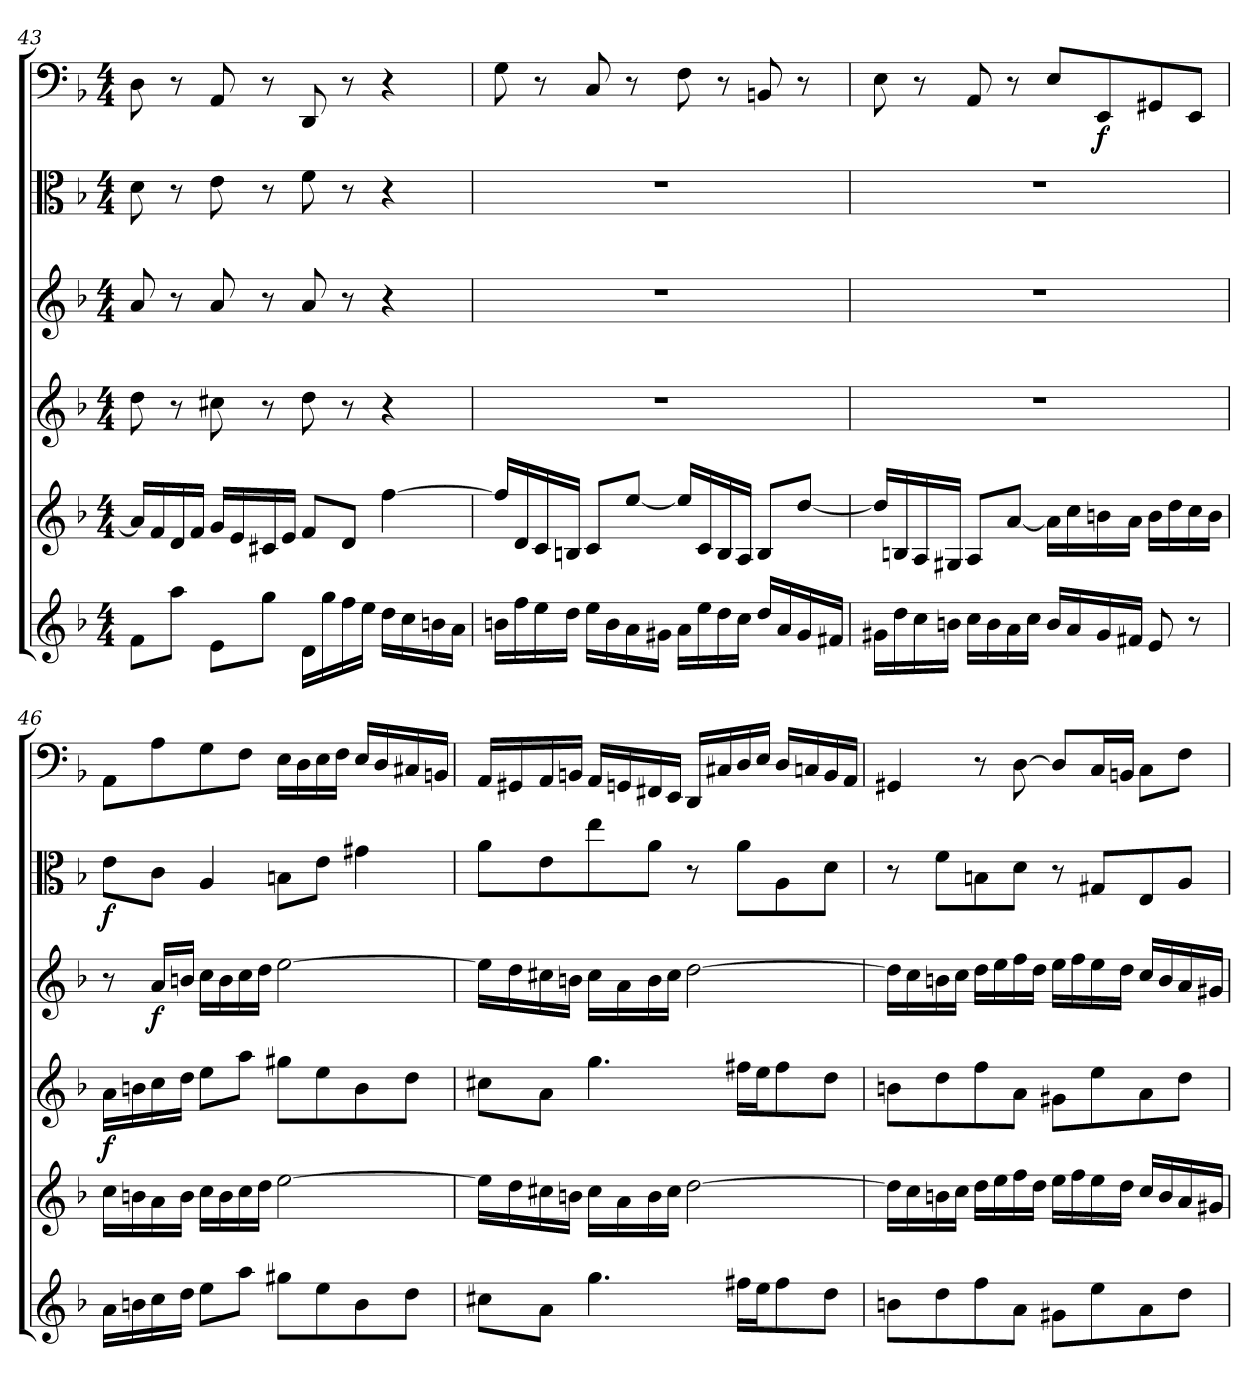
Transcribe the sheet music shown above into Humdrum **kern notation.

**kern	**kern	**kern	**dynam	**kern	**dynam	**kern	**dynam	**kern	**dynam
*part6	*part5	*part4	*part4	*part3	*part3	*part2	*part2	*part1	*part1
*staff6	*staff5	*staff4	*staff4	*staff3	*staff3	*staff2	*staff2	*staff1	*staff1
*clefG2	*clefG2	*clefG2	*	*clefG2	*	*clefC3	*	*clefF4	*
*k[b-]	*k[b-]	*k[b-]	*	*k[b-]	*	*k[b-]	*	*k[b-]	*
*d:	*d:	*d:	*	*d:	*	*d:	*	*d:	*
*M4/4	*M4/4	*M4/4	*	*M4/4	*	*M4/4	*	*M4/4	*
=43	=43	=43	=43	=43	=43	=43	=43	=43	=43
8f\L	16a/LL]	8dd\	.	8a/	.	8d\	.	8D\	.
.	16f/	.	.	.	.	.	.	.	.
8aa\J	16d/	8r	.	8r	.	8r	.	8r	.
.	16f/JJ	.	.	.	.	.	.	.	.
8e\L	16g/LL	8cc#X\	.	8a/	.	8e\	.	8AA/	.
.	16e/	.	.	.	.	.	.	.	.
8gg\J	16c#X/	8r	.	8r	.	8r	.	8r	.
.	16e/JJ	.	.	.	.	.	.	.	.
16d\LL	8f/L	8dd\	.	8a/	.	8f\	.	8DD/	.
16gg\	.	.	.	.	.	.	.	.	.
16ff\	8d/J	8r	.	8r	.	8r	.	8r	.
16ee\JJ	.	.	.	.	.	.	.	.	.
16dd\LL	[4ff\	4r	.	4r	.	4r	.	4r	.
16cc\	.	.	.	.	.	.	.	.	.
16bn\	.	.	.	.	.	.	.	.	.
16a\JJ	.	.	.	.	.	.	.	.	.
=44	=44	=44	=44	=44	=44	=44	=44	=44	=44
16bn\LL	16ff/LL]	1r	.	1r	.	1r	.	8G\	.
16ff\	16d/	.	.	.	.	.	.	.	.
16ee\	16c/	.	.	.	.	.	.	8r	.
16dd\JJ	16Bn/JJ	.	.	.	.	.	.	.	.
16ee\LL	8c/L	.	.	.	.	.	.	8C/	.
16b\	.	.	.	.	.	.	.	.	.
16a\	[8ee/J	.	.	.	.	.	.	8r	.
16g#X\JJ	.	.	.	.	.	.	.	.	.
16a\LL	16ee/LL]	.	.	.	.	.	.	8F\	.
16ee\	16c/	.	.	.	.	.	.	.	.
16dd\	16B/	.	.	.	.	.	.	8r	.
16cc\JJ	16A/JJ	.	.	.	.	.	.	.	.
16dd/LL	8B/L	.	.	.	.	.	.	8BBn/	.
16a/	.	.	.	.	.	.	.	.	.
16g#/	[8dd/J	.	.	.	.	.	.	8r	.
16f#X/JJ	.	.	.	.	.	.	.	.	.
=45	=45	=45	=45	=45	=45	=45	=45	=45	=45
16g#X\LL	16dd/LL]	1r	.	1r	.	1r	.	8E\	.
16dd\	16Bn/	.	.	.	.	.	.	.	.
16cc\	16A/	.	.	.	.	.	.	8r	.
16bn\JJ	16G#X/JJ	.	.	.	.	.	.	.	.
16cc\LL	8A/L	.	.	.	.	.	.	8AA/	.
16b\	.	.	.	.	.	.	.	.	.
16a\	[8a/J	.	.	.	.	.	.	8r	.
16cc\JJ	.	.	.	.	.	.	.	.	.
16b/LL	16a\LL]	.	.	.	.	.	.	8E/L	.
16a/	16cc\	.	.	.	.	.	.	.	.
16g#/	16bn\	.	.	.	.	.	.	8EE/	f
16f#X/JJ	16a\JJ	.	.	.	.	.	.	.	.
8e/	16b\LL	.	.	.	.	.	.	8GG#X/	.
.	16dd\	.	.	.	.	.	.	.	.
8r	16cc\	.	.	.	.	.	.	8EE/J	.
.	16b\JJ	.	.	.	.	.	.	.	.
=46	=46	=46	=46	=46	=46	=46	=46	=46	=46
16a\LL	16cc\LL	16a\LL	f	8r	.	8e\L	f	8AA\L	.
16bn\	16bn\	16bn\	.	.	.	.	.	.	.
16cc\	16a\	16cc\	.	16a/LL	f	8c\J	.	8A\	.
16dd\JJ	16b\JJ	16dd\JJ	.	16bn/JJ	.	.	.	.	.
8ee\L	16cc\LL	8ee\L	.	16cc\LL	.	4A/	.	8G\	.
.	16b\	.	.	16b\	.	.	.	.	.
8aa\J	16cc\	8aa\J	.	16cc\	.	.	.	8F\J	.
.	16dd\JJ	.	.	16dd\JJ	.	.	.	.	.
8gg#X\L	[2ee\	8gg#X\L	.	[2ee\	.	8Bn\L	.	16E\LL	.
.	.	.	.	.	.	.	.	16D\	.
8ee\	.	8ee\	.	.	.	8e\J	.	16E\	.
.	.	.	.	.	.	.	.	16F\JJ	.
8b\	.	8b\	.	.	.	4g#X\	.	16E/LL	.
.	.	.	.	.	.	.	.	16D/	.
8dd\J	.	8dd\J	.	.	.	.	.	16C#X/	.
.	.	.	.	.	.	.	.	16BBn/JJ	.
=47	=47	=47	=47	=47	=47	=47	=47	=47	=47
8cc#X\L	16ee\LL]	8cc#X\L	.	16ee\LL]	.	8a\L	.	16AA/LL	.
.	16dd\	.	.	16dd\	.	.	.	16GG#X/	.
8a\J	16cc#X\	8a\J	.	16cc#X\	.	8e\	.	16AA/	.
.	16bn\JJ	.	.	16bn\JJ	.	.	.	16BBn/JJ	.
4.gg\	16cc#\LL	4.gg\	.	16cc#\LL	.	8ee\	.	16AA/LL	.
.	16a\	.	.	16a\	.	.	.	16GGn/	.
.	16b\	.	.	16b\	.	8a\J	.	16FF#X/	.
.	16cc#\JJ	.	.	16cc#\JJ	.	.	.	16EE/JJ	.
.	[2dd\	.	.	[2dd\	.	8r	.	16DD/LL	.
.	.	.	.	.	.	.	.	16C#X/	.
16ff#X\LL	.	16ff#X\LL	.	.	.	8a\L	.	16D/	.
16ee\J	.	16ee\J	.	.	.	.	.	16E/JJ	.
8ff#\	.	8ff#\	.	.	.	8A\	.	16D/LL	.
.	.	.	.	.	.	.	.	16Cn/	.
8dd\J	.	8dd\J	.	.	.	8d\J	.	16BB/	.
.	.	.	.	.	.	.	.	16AA/JJ	.
=48	=48	=48	=48	=48	=48	=48	=48	=48	=48
8bn\L	16dd\LL]	8bn\L	.	16dd\LL]	.	8r	.	4GG#X/	.
.	16cc\	.	.	16cc\	.	.	.	.	.
8dd\	16bn\	8dd\	.	16bn\	.	8f\L	.	.	.
.	16cc\JJ	.	.	16cc\JJ	.	.	.	.	.
8ff\	16dd\LL	8ff\	.	16dd\LL	.	8Bn\	.	8r	.
.	16ee\	.	.	16ee\	.	.	.	.	.
8a\J	16ff\	8a\J	.	16ff\	.	8d\J	.	[8D\	.
.	16dd\JJ	.	.	16dd\JJ	.	.	.	.	.
8g#X\L	16ee\LL	8g#X\L	.	16ee\LL	.	8r	.	8D/L]	.
.	16ff\	.	.	16ff\	.	.	.	.	.
8ee\	16ee\	8ee\	.	16ee\	.	8G#X/L	.	16C/L	.
.	16dd\JJ	.	.	16dd\JJ	.	.	.	16BBn/JJ	.
8a\	16cc/LL	8a\	.	16cc/LL	.	8E/	.	8C\L	.
.	16b/	.	.	16b/	.	.	.	.	.
8dd\J	16a/	8dd\J	.	16a/	.	8A/J	.	8F\J	.
.	16g#X/JJ	.	.	16g#X/JJ	.	.	.	.	.
=	=	=	=	=	=	=	=	=	=
*-	*-	*-	*-	*-	*-	*-	*-	*-	*-
